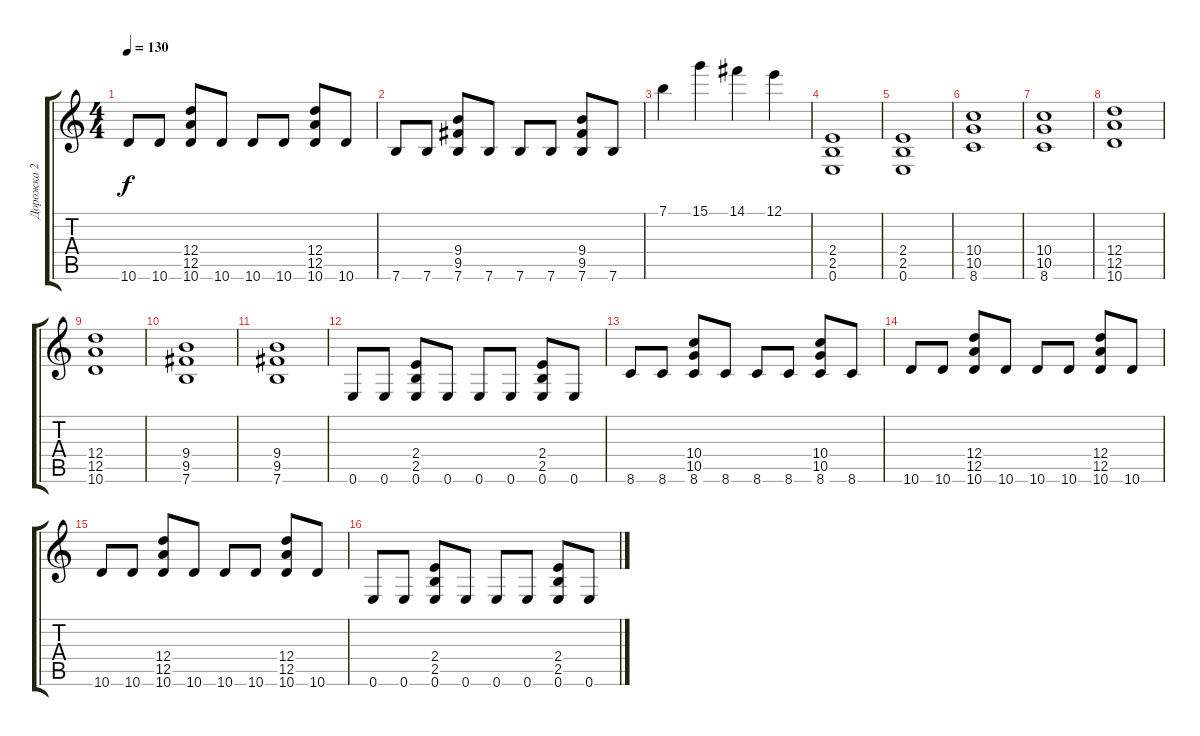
\track ("Дорожка 2" "Дорожка 2") {instrument distortionguitar}
\staff {score tabs}
\tuning (E4 B3 G3 D3 A2 E2) {hide}
\ts (4 4)
\tempo 130
\clef g2
\ks c
10.6.8{dy f} 10.6.8 (12.4 12.5 10.6).8 10.6.8 10.6.8 10.6.8 (12.4 12.5 10.6).8 10.6.8 |
7.6.8 7.6.8 (9.4 9.5 7.6).8 7.6.8 7.6.8 7.6.8 (9.4 9.5 7.6).8 7.6.8 |
7.1.4 15.1.4 14.1.4 12.1.4 |
(2.4 2.5 0.6).1 |
(2.4 2.5 0.6).1 |
(10.4 10.5 8.6).1 |
(10.4 10.5 8.6).1 |
(12.4 12.5 10.6).1 |
(12.4 12.5 10.6).1 |
(9.4 9.5 7.6).1 |
(9.4 9.5 7.6).1 |
0.6.8 0.6.8 (2.4 2.5 0.6).8 0.6.8 0.6.8 0.6.8 (2.4 2.5 0.6).8 0.6.8 |
8.6.8 8.6.8 (10.4 10.5 8.6).8 8.6.8 8.6.8 8.6.8 (10.4 10.5 8.6).8 8.6.8 |
10.6.8 10.6.8 (12.4 12.5 10.6).8 10.6.8 10.6.8 10.6.8 (12.4 12.5 10.6).8 10.6.8 |
10.6.8 10.6.8 (12.4 12.5 10.6).8 10.6.8 10.6.8 10.6.8 (12.4 12.5 10.6).8 10.6.8 |
0.6.8 0.6.8 (2.4 2.5 0.6).8 0.6.8 0.6.8 0.6.8 (2.4 2.5 0.6).8 0.6.8
